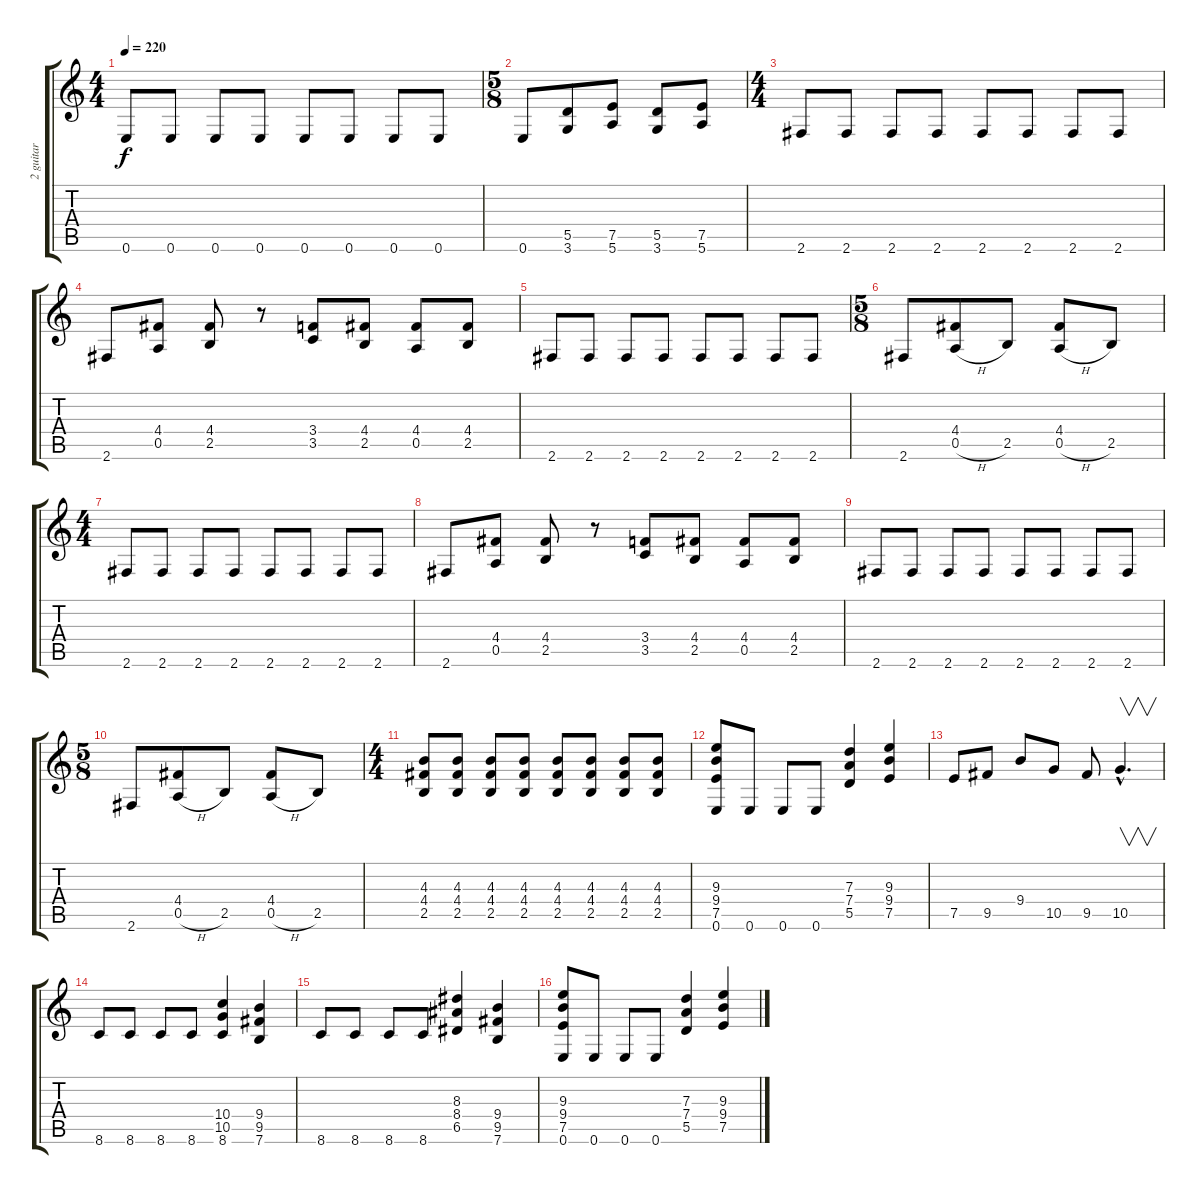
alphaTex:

\track ("2 guitar" "2 guitar") {instrument overdrivenguitar}
\staff {score tabs}
\tuning (E4 B3 G3 D3 A2 E2) {hide}
\ts (4 4)
\tempo 220
\clef g2
\ks c
0.6.8{dy f} 0.6.8 0.6.8 0.6.8 0.6.8 0.6.8 0.6.8 0.6.8 |
\ts (5 8)
0.6.8 (5.5 3.6).8 (7.5 5.6).8 (5.5 3.6).8 (7.5 5.6).8 |
\ts (4 4)
2.6.8 2.6.8 2.6.8 2.6.8 2.6.8 2.6.8 2.6.8 2.6.8 |
2.6.8 (4.4 0.5).8 (4.4 2.5).8 r.8 (3.4 3.5).8 (4.4 2.5).8 (4.4 0.5).8 (4.4 2.5).8 |
2.6.8 2.6.8 2.6.8 2.6.8 2.6.8 2.6.8 2.6.8 2.6.8 |
\ts (5 8)
2.6.8 (4.4 0.5{h}).8 2.5.8 (4.4 0.5{h}).8 2.5.8 |
\ts (4 4)
2.6.8 2.6.8 2.6.8 2.6.8 2.6.8 2.6.8 2.6.8 2.6.8 |
2.6.8 (4.4 0.5).8 (4.4 2.5).8 r.8 (3.4 3.5).8 (4.4 2.5).8 (4.4 0.5).8 (4.4 2.5).8 |
2.6.8 2.6.8 2.6.8 2.6.8 2.6.8 2.6.8 2.6.8 2.6.8 |
\ts (5 8)
2.6.8 (4.4 0.5{h}).8 2.5.8 (4.4 0.5{h}).8 2.5.8 |
\ts (4 4)
(4.3 4.4 2.5).8 (4.3 4.4 2.5).8 (4.3 4.4 2.5).8 (4.3 4.4 2.5).8 (4.3 4.4 2.5).8 (4.3 4.4 2.5).8 (4.3 4.4 2.5).8 (4.3 4.4 2.5).8 |
(9.3 9.4 7.5 0.6).8 0.6.8 0.6.8 0.6.8 (7.3 7.4 5.5).4 (9.3 9.4 7.5).4 |
7.5.8 9.5.8 9.4.8 10.5.8 9.5.8 10.5{hac}.4{v d} |
8.6.8 8.6.8 8.6.8 8.6.8 (10.4 10.5 8.6).4 (9.4 9.5 7.6).4 |
8.6.8 8.6.8 8.6.8 8.6.8 (8.3 8.4 6.5).4 (9.4 9.5 7.6).4 |
(9.3 9.4 7.5 0.6).8 0.6.8 0.6.8 0.6.8 (7.3 7.4 5.5).4 (9.3 9.4 7.5).4
